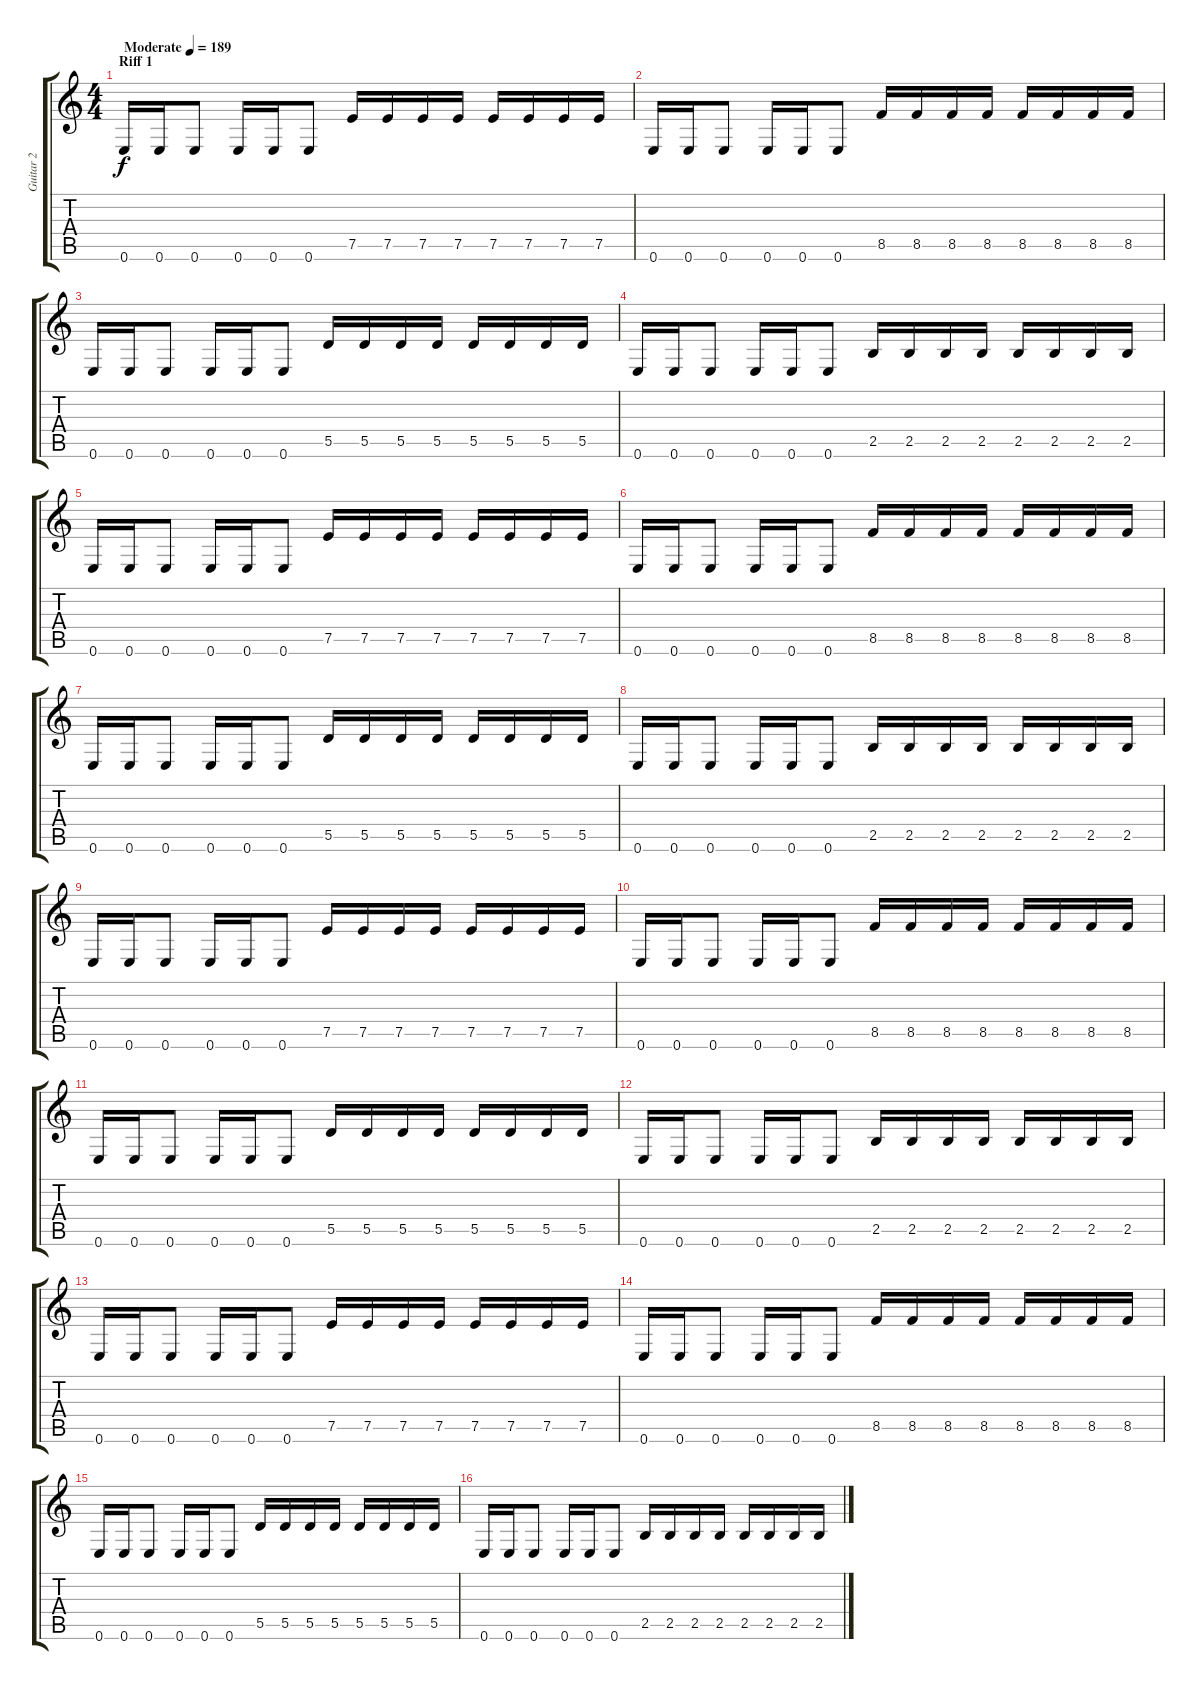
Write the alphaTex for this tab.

\track ("Guitar 2" "Guitar 2") {instrument overdrivenguitar}
\staff {score tabs}
\tuning (E4 B3 G3 D3 A2 E2) {hide}
\ts (4 4)
\section ("" "Riff 1")
\tempo (189 "Moderate")
\clef g2
\ks c
0.6.16{dy f instrument overdrivenguitar} 0.6.16 0.6.8 0.6.16 0.6.16 0.6.8 7.5.16 7.5.16 7.5.16 7.5.16 7.5.16 7.5.16 7.5.16 7.5.16 |
0.6.16 0.6.16 0.6.8 0.6.16 0.6.16 0.6.8 8.5.16 8.5.16 8.5.16 8.5.16 8.5.16 8.5.16 8.5.16 8.5.16 |
0.6.16 0.6.16 0.6.8 0.6.16 0.6.16 0.6.8 5.5.16 5.5.16 5.5.16 5.5.16 5.5.16 5.5.16 5.5.16 5.5.16 |
0.6.16 0.6.16 0.6.8 0.6.16 0.6.16 0.6.8 2.5.16 2.5.16 2.5.16 2.5.16 2.5.16 2.5.16 2.5.16 2.5.16 |
0.6.16 0.6.16 0.6.8 0.6.16 0.6.16 0.6.8 7.5.16 7.5.16 7.5.16 7.5.16 7.5.16 7.5.16 7.5.16 7.5.16 |
0.6.16 0.6.16 0.6.8 0.6.16 0.6.16 0.6.8 8.5.16 8.5.16 8.5.16 8.5.16 8.5.16 8.5.16 8.5.16 8.5.16 |
0.6.16 0.6.16 0.6.8 0.6.16 0.6.16 0.6.8 5.5.16 5.5.16 5.5.16 5.5.16 5.5.16 5.5.16 5.5.16 5.5.16 |
0.6.16 0.6.16 0.6.8 0.6.16 0.6.16 0.6.8 2.5.16 2.5.16 2.5.16 2.5.16 2.5.16 2.5.16 2.5.16 2.5.16 |
0.6.16 0.6.16 0.6.8 0.6.16 0.6.16 0.6.8 7.5.16 7.5.16 7.5.16 7.5.16 7.5.16 7.5.16 7.5.16 7.5.16 |
0.6.16 0.6.16 0.6.8 0.6.16 0.6.16 0.6.8 8.5.16 8.5.16 8.5.16 8.5.16 8.5.16 8.5.16 8.5.16 8.5.16 |
0.6.16 0.6.16 0.6.8 0.6.16 0.6.16 0.6.8 5.5.16 5.5.16 5.5.16 5.5.16 5.5.16 5.5.16 5.5.16 5.5.16 |
0.6.16 0.6.16 0.6.8 0.6.16 0.6.16 0.6.8 2.5.16 2.5.16 2.5.16 2.5.16 2.5.16 2.5.16 2.5.16 2.5.16 |
0.6.16 0.6.16 0.6.8 0.6.16 0.6.16 0.6.8 7.5.16 7.5.16 7.5.16 7.5.16 7.5.16 7.5.16 7.5.16 7.5.16 |
0.6.16 0.6.16 0.6.8 0.6.16 0.6.16 0.6.8 8.5.16 8.5.16 8.5.16 8.5.16 8.5.16 8.5.16 8.5.16 8.5.16 |
0.6.16 0.6.16 0.6.8 0.6.16 0.6.16 0.6.8 5.5.16 5.5.16 5.5.16 5.5.16 5.5.16 5.5.16 5.5.16 5.5.16 |
0.6.16 0.6.16 0.6.8 0.6.16 0.6.16 0.6.8 2.5.16 2.5.16 2.5.16 2.5.16 2.5.16 2.5.16 2.5.16 2.5.16
